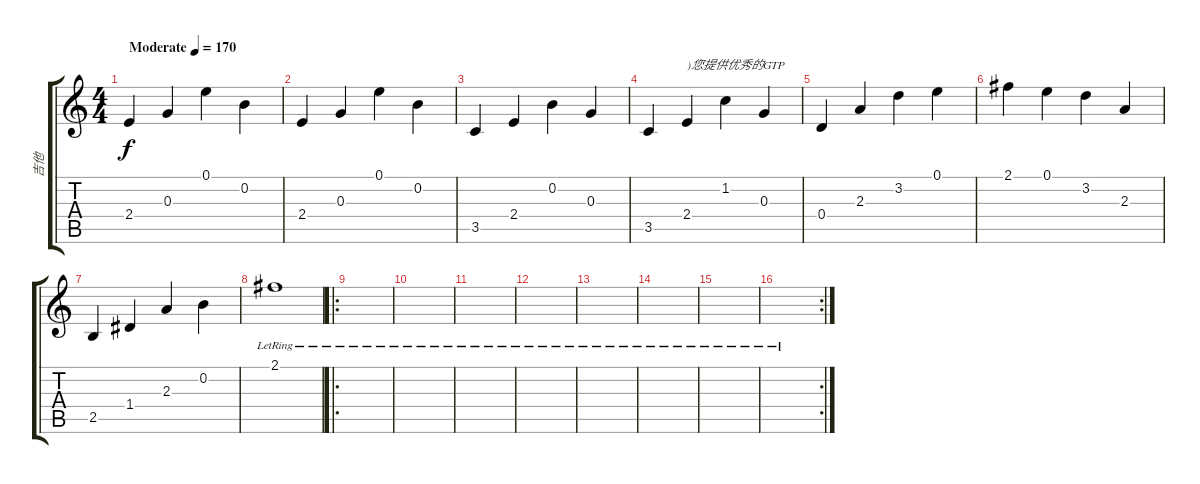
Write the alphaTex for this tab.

\track ("吉他" "吉他") {instrument electricguitarclean}
\staff {score tabs}
\tuning (E4 B3 G3 D3 A2 E2) {hide}
\ts (4 4)
\tempo (170 "Moderate")
\clef g2
\ks c
2.4.4{dy f instrument electricguitarclean} 0.3.4 0.1.4 0.2.4 |
2.4.4 0.3.4 0.1.4 0.2.4 |
3.5.4 2.4.4 0.2.4 0.3.4 |
3.5.4 2.4.4{txt ")您提供优秀的GTP"} 1.2.4 0.3.4 |
0.4.4 2.3.4 3.2.4 0.1.4 |
2.1.4 0.1.4 3.2.4 2.3.4 |
2.5.4 1.4.4 2.3.4 0.2.4 |
2.1{lr}.1 |
\ro
|
|
|
|
|
|
|
\rc 2
